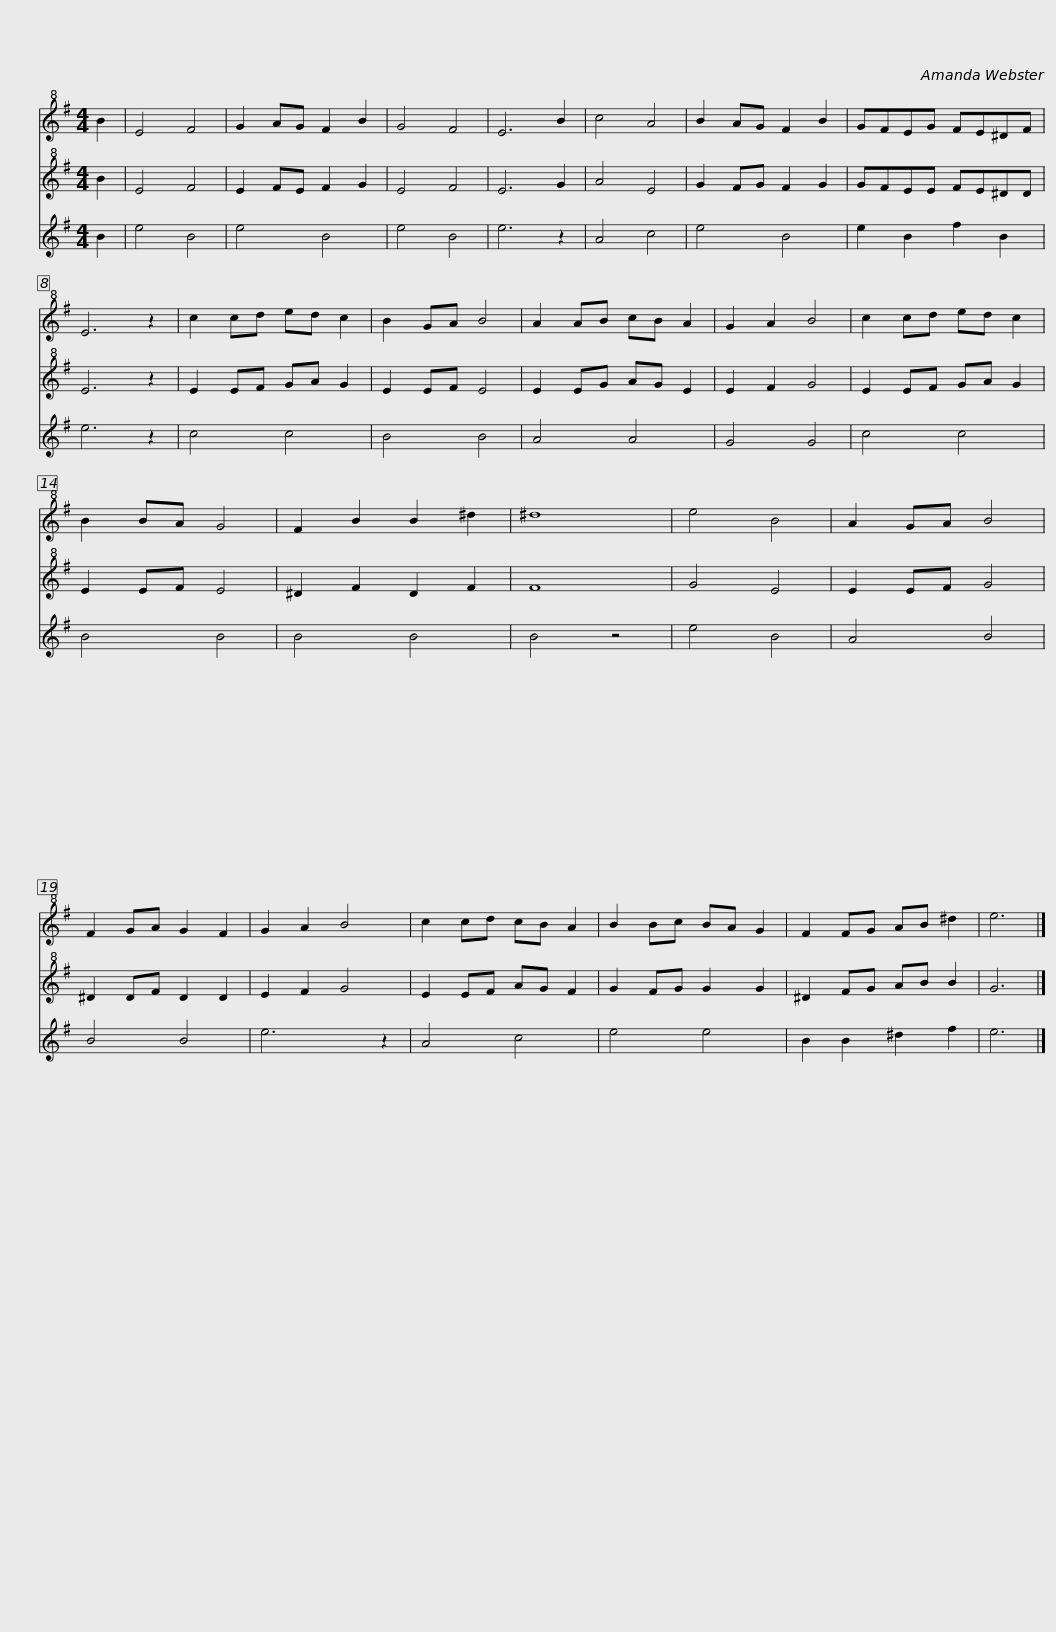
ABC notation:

X:1
%%score 1 2 3
L:1/8
M:4/4
I:linebreak $
K:G
V:1 treble+8
V:2 treble+8
V:3 treble
V:1
 B2 | E4 F4 | G2 AG F2 B2 | G4 F4 | E6 B2 | %5
 c4 A4 | B2 AG F2 B2 | GFEG FE^DF | E6 z2 |$ c2 cd ed c2 | %10
 B2 GA B4 | A2 AB cB A2 | G2 A2 B4 | c2 cd ed c2 | B2 BA G4 | %15
 F2 B2 B2 ^d2 | ^d8 |$ e4 B4 | A2 GA B4 | F2 GA G2 F2 | %20
 G2 A2 B4 | c2 cd cB A2 | B2 Bc BA G2 | F2 FG AB ^d2 | e6 |] %25
V:2
 B2 | E4 F4 | E2 FE F2 G2 | E4 F4 | E6 G2 | %5
 A4 E4 | G2 FG F2 G2 | GFEE FE^DD | E6 z2 |$ E2 EF GA G2 | %10
 E2 EF E4 | E2 EG AG E2 | E2 F2 G4 | E2 EF GA G2 | E2 EF E4 | %15
 ^D2 F2 D2 F2 | F8 |$ G4 E4 | E2 EF G4 | ^D2 DF D2 D2 | %20
 E2 F2 G4 | E2 EF AG F2 | G2 FG G2 G2 | ^D2 FG AB B2 | G6 |] %25
V:3
 B2 | e4 B4 | e4 B4 | e4 B4 | e6 z2 | %5
 A4 c4 | e4 B4 | e2 B2 f2 B2 | e6 z2 |$ c4 c4 | %10
 B4 B4 | A4 A4 | G4 G4 | c4 c4 | B4 B4 | %15
 B4 B4 | B4 z4 |$ e4 B4 | A4 B4 | B4 B4 | %20
 e6 z2 | A4 c4 | e4 e4 | B2 B2 ^d2 f2 | e6 |] %25
